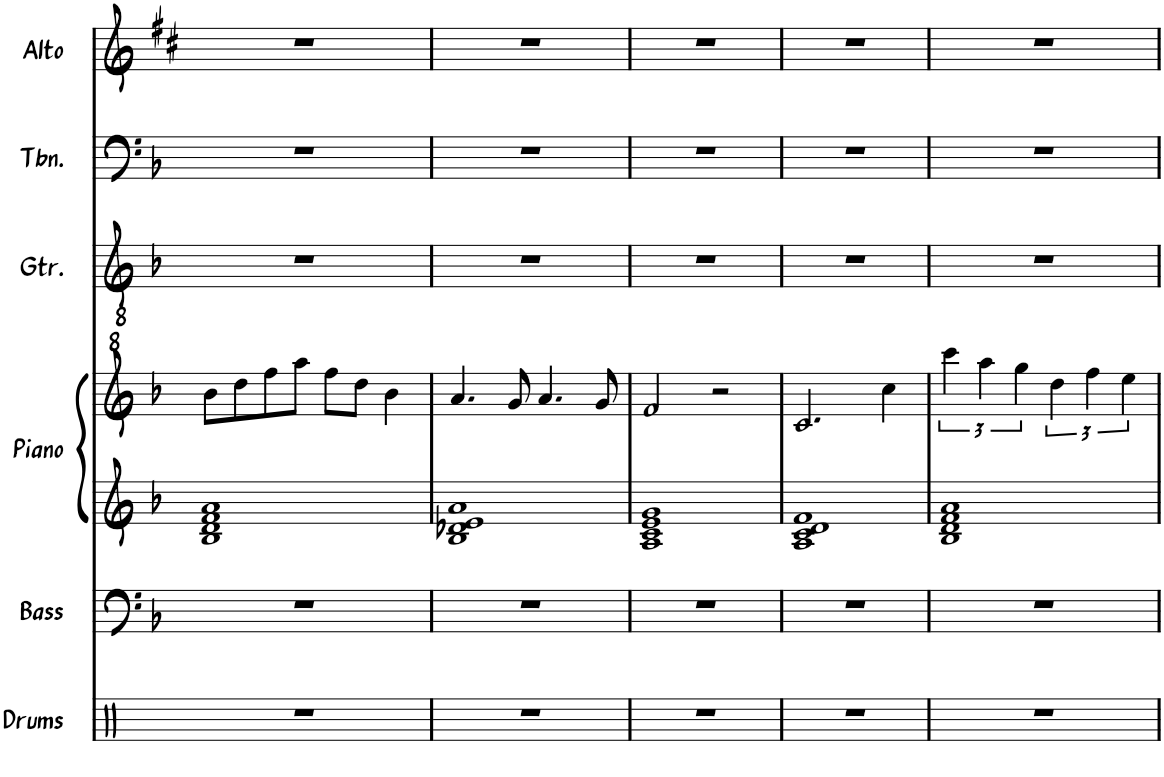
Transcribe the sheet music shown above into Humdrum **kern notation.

**kern	**kern	**kern	**kern	**kern	**kern	**kern
*part6	*part5	*part4	*part4	*part3	*part2	*part1
*staff7	*staff6	*staff5	*staff4	*staff3	*staff2	*staff1
*I"Drums	*I"Bass	*I"Piano	*	*I"Guitar	*I"Trombone	*I"Alto Sax
*I'Drums	*I'Bass	*I'Piano	*	*I'Gtr.	*I'Tbn.	*I'Alto
!!LO:PB:g=z
*clefX	*clefF4	*clefG2	*clefG^2	*clefGv2	*clefF4	*clefG2
*	*Trd7c12	*	*	*	*	*Trd5c9
*k[]	*k[b-]	*k[b-]	*k[b-]	*k[b-]	*k[b-]	*k[f#c#]
*M4/4	*M4/4	*M4/4	*M4/4	*M4/4	*M4/4	*M4/4
=33	=33	=33	=33	=33	=33	=33
1r	1r	1B- 1d 1f 1a	8bb-\L	1r	1r	1r
.	.	.	8ddd\	.	.	.
.	.	.	8fff\	.	.	.
.	.	.	8aaa\J	.	.	.
.	.	.	8fff\L	.	.	.
.	.	.	8ddd\J	.	.	.
.	.	.	4bb-\	.	.	.
=34	=34	=34	=34	=34	=34	=34
1r	1r	1B- 1d-X 1e 1a	4.aa/	1r	1r	1r
.	.	.	8gg/	.	.	.
.	.	.	4.aa/	.	.	.
.	.	.	8gg/	.	.	.
=35	=35	=35	=35	=35	=35	=35
1r	1r	1A 1c 1e 1g	2ff/	1r	1r	1r
.	.	.	2r	.	.	.
=36	=36	=36	=36	=36	=36	=36
1r	1r	1A 1c 1d 1f	2.cc/	1r	1r	1r
.	.	.	4ccc\	.	.	.
=37	=37	=37	=37	=37	=37	=37
1r	1r	1B- 1d 1f 1a	6cccc\	1r	1r	1r
.	.	.	6aaa\	.	.	.
.	.	.	6ggg\	.	.	.
.	.	.	6ddd\	.	.	.
.	.	.	6fff\	.	.	.
.	.	.	6eee\	.	.	.
=	=	=	=	=	=	=
*-	*-	*-	*-	*-	*-	*-
